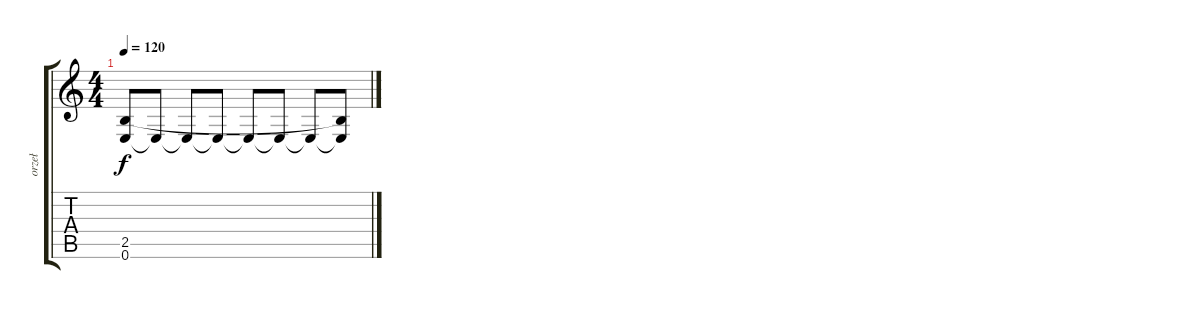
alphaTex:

\track ("orzeł" "orzeł") {instrument overdrivenguitar}
\staff {score tabs}
\tuning (E4 B3 G3 D3 A2 E2) {hide}
\ts (4 4)
\tempo 120
\clef g2
\ks c
(2.5 0.6).8{dy f volume 0} 0.6{t}.8 0.6{t}.8 0.6{t}.8 0.6{t}.8 0.6{t}.8 0.6{t}.8 (2.5{t} 0.6{t}).8
